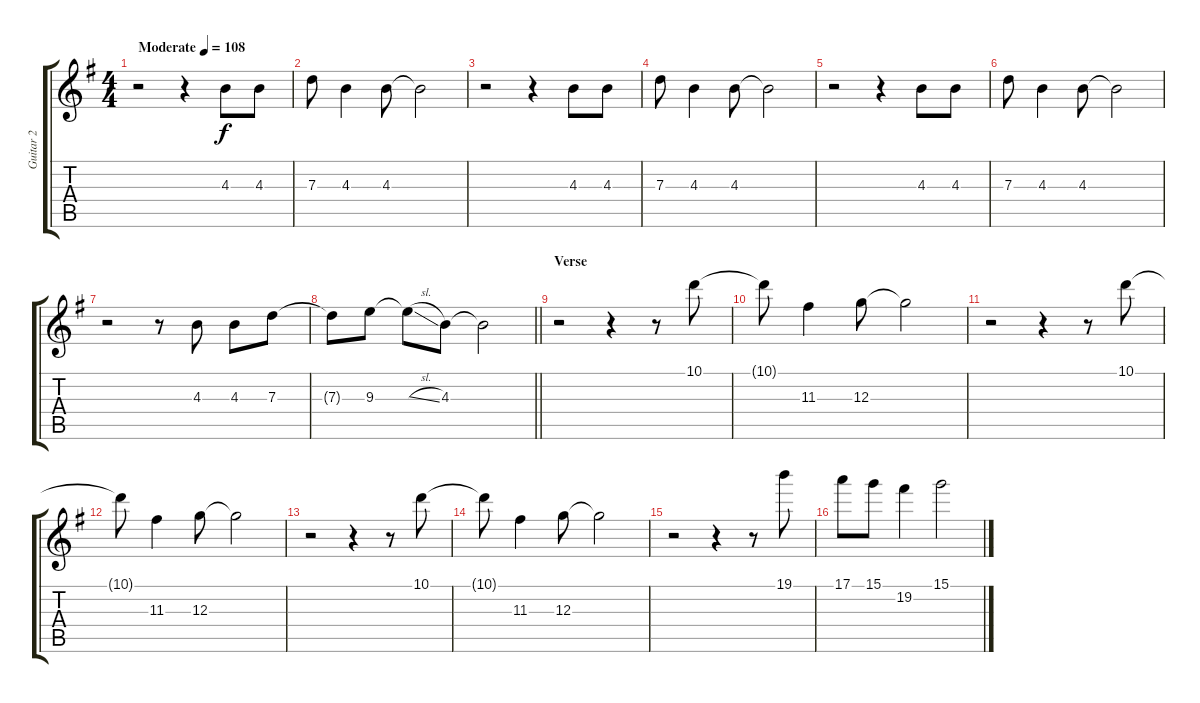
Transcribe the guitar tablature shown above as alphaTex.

\track ("Guitar 2" "Guitar 2") {instrument electricguitarclean bank 255}
\staff {score tabs}
\tuning (E4 B3 G3 D3 A2 E2) {hide}
\ts (4 4)
\tempo (108 "Moderate")
\clef g2
\ks g
r.2{dy f instrument electricguitarclean} r.4 4.3.8 4.3.8 |
7.3.8 4.3.4 4.3.8 4.3{t}.2 |
r.2 r.4 4.3.8 4.3.8 |
7.3.8 4.3.4 4.3.8 4.3{t}.2 |
r.2 r.4 4.3.8 4.3.8 |
7.3.8 4.3.4 4.3.8 4.3{t}.2 |
r.2 r.8 4.3.8 4.3.8 7.3.8 |
\barLineRight lightlight
7.3{t}.8 9.3.8 9.3{sl t}.8 4.3.8 4.3{t}.2 |
\section ("" "Verse")
r.2 r.4 r.8 10.1.8 |
10.1{t}.8 11.3.4 12.3.8 12.3{t}.2 |
r.2 r.4 r.8 10.1.8 |
10.1{t}.8 11.3.4 12.3.8 12.3{t}.2 |
r.2 r.4 r.8 10.1.8 |
10.1{t}.8 11.3.4 12.3.8 12.3{t}.2 |
r.2 r.4 r.8 19.1.8 |
17.1.8 15.1.8 19.2.4 15.1.2
